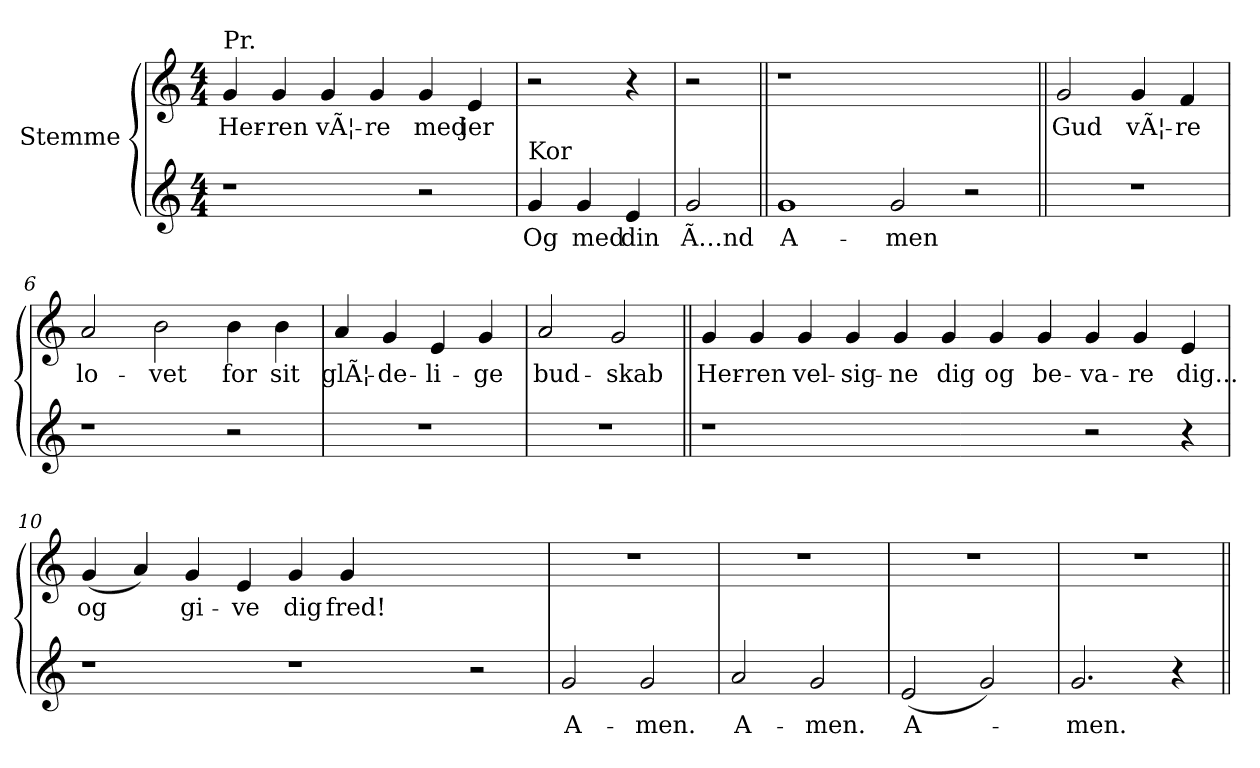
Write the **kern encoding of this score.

**kern	**text	**kern	**text
*part2	*part2	*part1	*part1
*staff2	*staff2	*staff1	*staff1
*I"Stemme	*	*I"Stemme	*
*clefG2	*	*clefG2	*
*k[]	*	*k[]	*
*M4/4	*	*M4/4	*
=1	=1	=1	=1
!	!	!LO:TX:a:t=Pr.	!
1r	.	4g/	Her-
.	.	4g/	-ren
.	.	4g/	vÃ¦-
.	.	4g/	-re
2r	.	4g/	med
.	.	4e/	jer
!!LO:LB:g=z
=2	=2	=2	=2
!LO:TX:a:t=Kor	!	!	!
4g/	Og	2r	.
4g/	med	.	.
4e/	din	4r	.
=3	=3	=3	=3
2g/	Ã…nd	2r	.
!!LO:LB:g=z
=4||	=4||	=4||	=4||
1g	A-	1r	.
2g/	-men	1ryy	.
2r	.	.	.
!!LO:LB:g=z
=5||	=5||	=5||	=5||
1r	.	2g/	Gud
.	.	4g/	vÃ¦-
.	.	4f/	-re
=6	=6	=6	=6
1r	.	2a/	lo-
.	.	2b\	-vet
2r	.	4b\	for
.	.	4b\	sit
=7	=7	=7	=7
1r	.	4a/	glÃ¦-
.	.	4g/	-de-
.	.	4e/	-li-
.	.	4g/	-ge
=8	=8	=8	=8
1r	.	2a/	bud-
.	.	2g/	-skab
!!LO:LB:g=z
=9||	=9||	=9||	=9||
1r	.	4g/	Her-
.	.	4g/	-ren
.	.	4g/	vel-
.	.	4g/	-sig-
1ryy	.	4g/	-ne
.	.	4g/	dig
.	.	4g/	og
.	.	4g/	be-
2r	.	4g/	-va-
.	.	4g/	-re
4r	.	4e/	dig...
=10	=10	=10	=10
1r	.	(<4g/	og
.	.	4a/)	.
.	.	4g/	gi-
.	.	4e/	-ve
1r	.	4g/	dig
.	.	4g/	fred!
.	.	1ryy	.
2r	.	.	.
!!LO:LB:g=z
=11	=11	=11	=11
2g/	A-	1r	.
2g/	-men.	.	.
=12	=12	=12	=12
2a/	A-	1r	.
2g/	-men.	.	.
=13	=13	=13	=13
(<2e/	A-	1r	.
2g/)	.	.	.
=14	=14	=14	=14
2.g/	-men.	1r	.
4r	.	.	.
=||	=||	=||	=||
*-	*-	*-	*-
